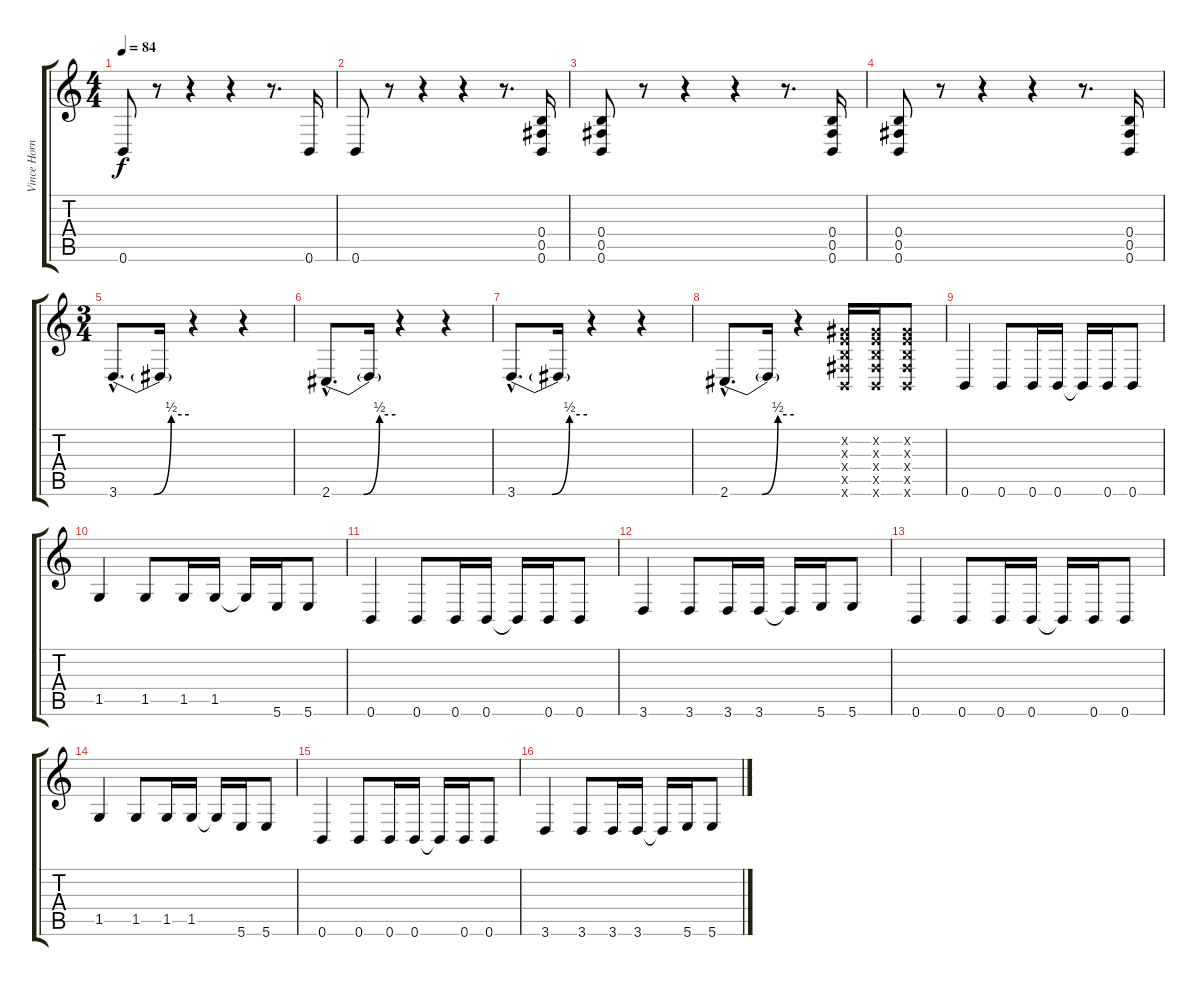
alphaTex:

\track ("Vince Hornsby - Bass" "Vince Horn") {instrument electricbasspick}
\staff {score tabs}
\tuning (Db4 Ab3 E3 B2 Gb2 B1) {hide}
\ts (4 4)
\tempo 84
\clef g2
\ks c
0.6.8{dy f} r.8 r.4 r.4 r.8{d} 0.6.16 |
0.6.8 r.8 r.4 r.4 r.8{d} (0.4 0.5 0.6).16 |
(0.4 0.5 0.6).8 r.8 r.4 r.4 r.8{d} (0.4 0.5 0.6).16 |
(0.4 0.5 0.6).8 r.8 r.4 r.4 r.8{d} (0.4 0.5 0.6).16 |
\ts (3 4)
3.6{be (custom 0 0 30 0 45 2 60 2) hac}.8{d} 3.6{t}.16 r.4 r.4 |
2.6{be (custom 0 0 30 0 45 2 60 2) hac}.8{d} 2.6{t}.16 r.4 r.4 |
3.6{be (custom 0 0 30 0 45 2 60 2) hac}.8{d} 3.6{t}.16 r.4 r.4 |
2.6{be (custom 0 0 30 0 45 2 60 2) hac}.8{d} 2.6{t}.16 r.4 (0.2{x} 0.3{x} 0.4{x} 0.5{x} 0.6{x}).16 (0.2{x} 0.3{x} 0.4{x} 0.5{x} 0.6{x}).16 (0.2{x} 0.3{x} 0.4{x} 0.5{x} 0.6{x}).8 |
0.6.4 0.6.8 0.6.16 0.6.16 0.6{t}.16 0.6.16 0.6.8 |
1.5.4 1.5.8 1.5.16 1.5.16 1.5{t}.16 5.6.16 5.6.8 |
0.6.4 0.6.8 0.6.16 0.6.16 0.6{t}.16 0.6.16 0.6.8 |
3.6.4 3.6.8 3.6.16 3.6.16 3.6{t}.16 5.6.16 5.6.8 |
0.6.4 0.6.8 0.6.16 0.6.16 0.6{t}.16 0.6.16 0.6.8 |
1.5.4 1.5.8 1.5.16 1.5.16 1.5{t}.16 5.6.16 5.6.8 |
0.6.4 0.6.8 0.6.16 0.6.16 0.6{t}.16 0.6.16 0.6.8 |
3.6.4 3.6.8 3.6.16 3.6.16 3.6{t}.16 5.6.16 5.6.8
